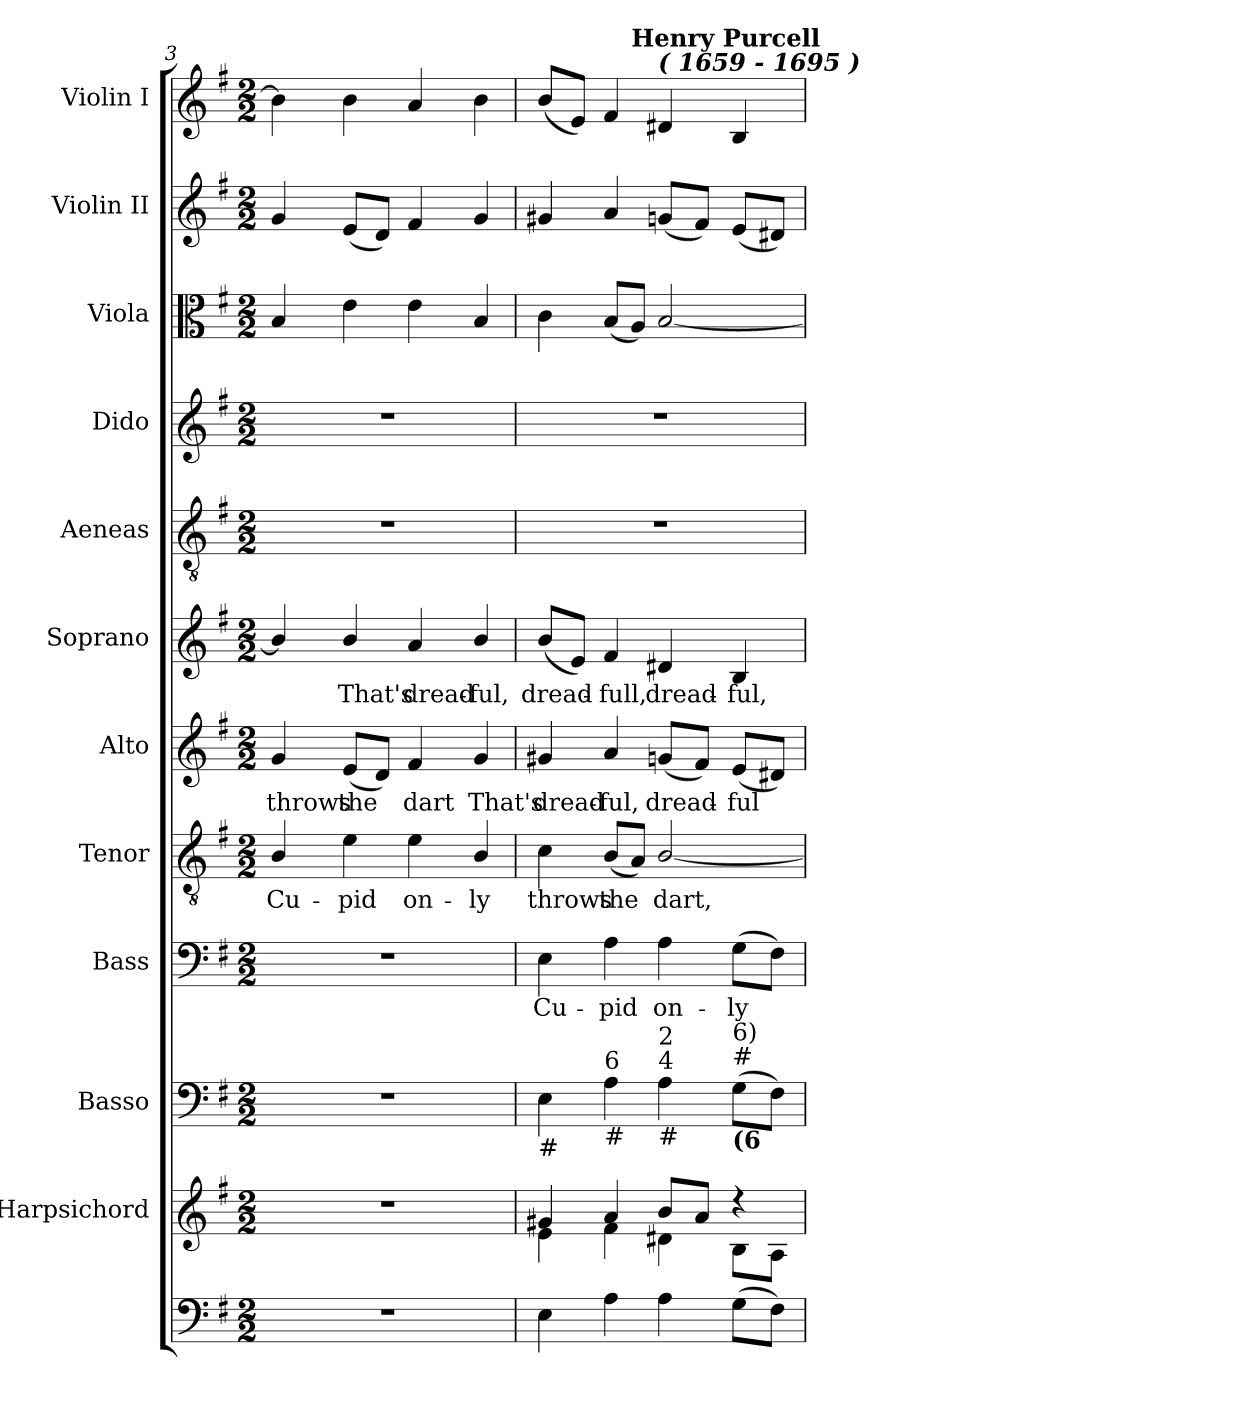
**kern	**kern	**kern	**kern	**text	**kern	**text	**kern	**text	**kern	**text	**kern	**kern	**kern	**kern	**kern
*part12	*part11	*part10	*part9	*part9	*part8	*part8	*part7	*part7	*part6	*part6	*part5	*part4	*part3	*part2	*part1
*staff12	*staff11	*staff10	*staff9	*staff9	*staff8	*staff8	*staff7	*staff7	*staff6	*staff6	*staff5	*staff4	*staff3	*staff2	*staff1
*	*I"Harpsichord	*I"Basso	*I"Bass	*	*I"Tenor	*	*I"Alto	*	*I"Soprano	*	*I"Aeneas	*I"Dido	*I"Viola	*I"Violin II	*I"Violin I
*	*	*	*I'B.	*	*I'T.	*	*I'A.	*	*I'S.	*	*	*	*I'Viola	*I'Vln. II	*I'Vln. I
*clefF4	*clefG2	*clefF4	*clefF4	*	*clefGv2	*	*clefG2	*	*clefG2	*	*clefGv2	*clefG2	*clefC3	*clefG2	*clefG2
*	*	*	*	*	*ITrd7c12	*	*	*	*	*	*ITrd7c12	*	*	*	*
*k[f#]	*k[f#]	*k[f#]	*k[f#]	*	*k[f#]	*	*k[f#]	*	*k[f#]	*	*k[f#]	*k[f#]	*k[f#]	*k[f#]	*k[f#]
*G:	*G:	*G:	*G:	*	*G:	*	*G:	*	*G:	*	*G:	*G:	*G:	*G:	*G:
*M2/2	*M2/2	*M2/2	*M2/2	*	*M2/2	*	*M2/2	*	*M2/2	*	*M2/2	*M2/2	*M2/2	*M2/2	*M2/2
=3	=3	=3	=3	=3	=3	=3	=3	=3	=3	=3	=3	=3	=3	=3	=3
!	!	!	!	!	!	!LO:LY:b:color=#000000	!	!	!	!	!	!	!	!	!
!	!	!	!	!	!	!	!	!LO:LY:b:color=#000000	!	!	!	!	!	!	!
1r	1r	1r	1r	.	4BBi/	Cu-	4gi/	throws	4bi/]	.	1r	1r	4Bi/	4gi/	4bi\]
!	!	!	!	!	!	!LO:LY:b:color=#000000	!	!	!	!	!	!	!	!	!
!	!	!	!	!	!	!	!	!LO:LY:b:color=#000000	!	!	!	!	!	!	!
!	!	!	!	!	!	!	!	!	!	!LO:LY:b:color=#000000	!	!	!	!	!
.	.	.	.	.	4Ei\	-pid	(8ei/L	the	4bi/	That's	.	.	4ei\	(8ei/L	4bi\
.	.	.	.	.	.	.	8di/J)	.	.	.	.	.	.	8di/J)	.
!	!	!	!	!	!	!LO:LY:b:color=#000000	!	!	!	!	!	!	!	!	!
!	!	!	!	!	!	!	!	!LO:LY:b:color=#000000	!	!	!	!	!	!	!
!	!	!	!	!	!	!	!	!	!	!LO:LY:b:color=#000000	!	!	!	!	!
.	.	.	.	.	4Ei\	on-	4f#i/	dart	4ai/	dread-	.	.	4ei\	4f#i/	4ai/
!	!	!	!	!	!	!LO:LY:b:color=#000000	!	!	!	!	!	!	!	!	!
!	!	!	!	!	!	!	!	!LO:LY:b:color=#000000	!	!	!	!	!	!	!
!	!	!	!	!	!	!	!	!	!	!LO:LY:b:color=#000000	!	!	!	!	!
.	.	.	.	.	4BBi/	-ly	4gi/	That's	4bi/	-ful,	.	.	4Bi/	4gi/	4bi\
=4	=4	=4	=4	=4	=4	=4	=4	=4	=4	=4	=4	=4	=4	=4	=4
*	*^	*	*	*	*	*	*	*	*	*	*	*	*	*	*
!	!	!	!	!	!LO:LY:b:color=#000000	!	!	!	!	!	!	!	!	!	!	!
!	!	!	!	!	!	!	!LO:LY:b:color=#000000	!	!	!	!	!	!	!	!	!
!	!	!	!	!	!	!	!	!	!LO:LY:b:color=#000000	!	!	!	!	!	!	!
!	!	!	!LO:TX:b:t=#	!	!	!	!	!	!	!	!	!	!	!	!	!
!	!	!	!	!	!	!	!	!	!	!	!LO:LY:b:color=#000000	!	!	!	!	!
*	*	*	*	*	*	*	*	*	*	*	*	*	*	*	*	*^
4Ei\	4g#Xi/	4ei\	4Ei\	4Ei\	Cu-	4Ci\	throws	4g#Xi/	dread-	(8bi/L	dread-	1r	1r	4ci\	4g#Xi/	(8bi/L	4.ryy
.	.	.	.	.	.	.	.	.	.	8ei/J)	.	.	.	.	.	8ei/J)	.
!	!	!	!	!	!LO:LY:b:color=#000000	!	!	!	!	!	!	!	!	!	!	!	!
!	!	!	!	!	!	!	!LO:LY:b:color=#000000	!	!	!	!	!	!	!	!	!	!
!	!	!	!	!	!	!	!	!	!LO:LY:b:color=#000000	!	!	!	!	!	!	!	!
!	!	!	!LO:TX:b:t=#	!	!	!	!	!	!	!	!	!	!	!	!	!	!
!	!	!	!LO:TX:t=6	!	!	!	!	!	!	!	!	!	!	!	!	!	!
!	!	!	!	!	!	!	!	!	!	!	!LO:LY:b:color=#000000	!	!	!	!	!	!
4Ai\	4ai/	4f#i\	4Ai\	4Ai\	-pid	(8BBi/L	the	4ai/	-ful,	4f#i/	-full,	.	.	(8Bi/L	4ai/	4f#i/	.
!	!	!	!	!	!	!	!	!	!	!	!	!	!	!	!	!	!LO:TX:a:B:t=Henry Purcell
.	.	.	.	.	.	8AAi/J)	.	.	.	.	.	.	.	8Ai/J)	.	.	2ryy
!	!	!	!	!	!LO:LY:b:color=#000000	!	!	!	!	!	!	!	!	!	!	!	!
!	!	!	!	!	!	!	!LO:LY:b:color=#000000	!	!	!	!	!	!	!	!	!	!
!	!	!	!	!	!	!	!	!	!LO:LY:b:color=#000000	!	!	!	!	!	!	!	!
!	!	!	!	!	!	!	!	!	!	!	!	!	!	!	!	!LO:TX:a:Bi:t=( 1659 - 1695 )	!
!	!	!	!LO:TX:b:t=#	!	!	!	!	!	!	!	!	!	!	!	!	!	!
!	!	!	!LO:TX:t=4	!	!	!	!	!	!	!	!	!	!	!	!	!	!
!	!	!	!LO:TX:t=2	!	!	!	!	!	!	!	!	!	!	!	!	!	!
!	!	!	!	!	!	!	!	!	!	!	!LO:LY:b:color=#000000	!	!	!	!	!	!
4Ai\	8bi/L	4d#Xi\	4Ai\	4Ai\	on-	[2BBi/	dart,	(8gni/L	dread-	4d#Xi/	dread-	.	.	[2Bi/	(8gni/L	4d#Xi/	.
.	8ai/J	.	.	.	.	.	.	8f#i/J)	.	.	.	.	.	.	8f#i/J)	.	.
!	!	!	!	!	!LO:LY:b:color=#000000	!	!	!	!	!	!	!	!	!	!	!	!
!	!	!	!	!	!	!	!	!	!LO:LY:b:color=#000000	!	!	!	!	!	!	!	!
!	!	!	!LO:TX:b:B:t=(6	!	!	!	!	!	!	!	!	!	!	!	!	!	!
!	!	!	!LO:TX:t=#	!	!	!	!	!	!	!	!	!	!	!	!	!	!
!	!	!	!LO:TX:t=6)	!	!	!	!	!	!	!	!	!	!	!	!	!	!
!	!	!	!	!	!	!	!	!	!	!	!LO:LY:b:color=#000000	!	!	!	!	!	!
(8Gi\L	4r	8Bi\L	(8Gi\L	(8Gi\L	-ly	.	.	(8ei/L	-ful	4Bi/	-ful,	.	.	.	(8ei/L	4Bi/	.
8F#i\J)	.	8Ai\J	8F#i\J)	8F#i\J)	.	.	.	8d#Xi/J)	.	.	.	.	.	.	8d#Xi/J)	.	8ryy
*	*v	*v	*	*	*	*	*	*	*	*	*	*	*	*	*	*v	*v
=	=	=	=	=	=	=	=	=	=	=	=	=	=	=	=
*-	*-	*-	*-	*-	*-	*-	*-	*-	*-	*-	*-	*-	*-	*-	*-
